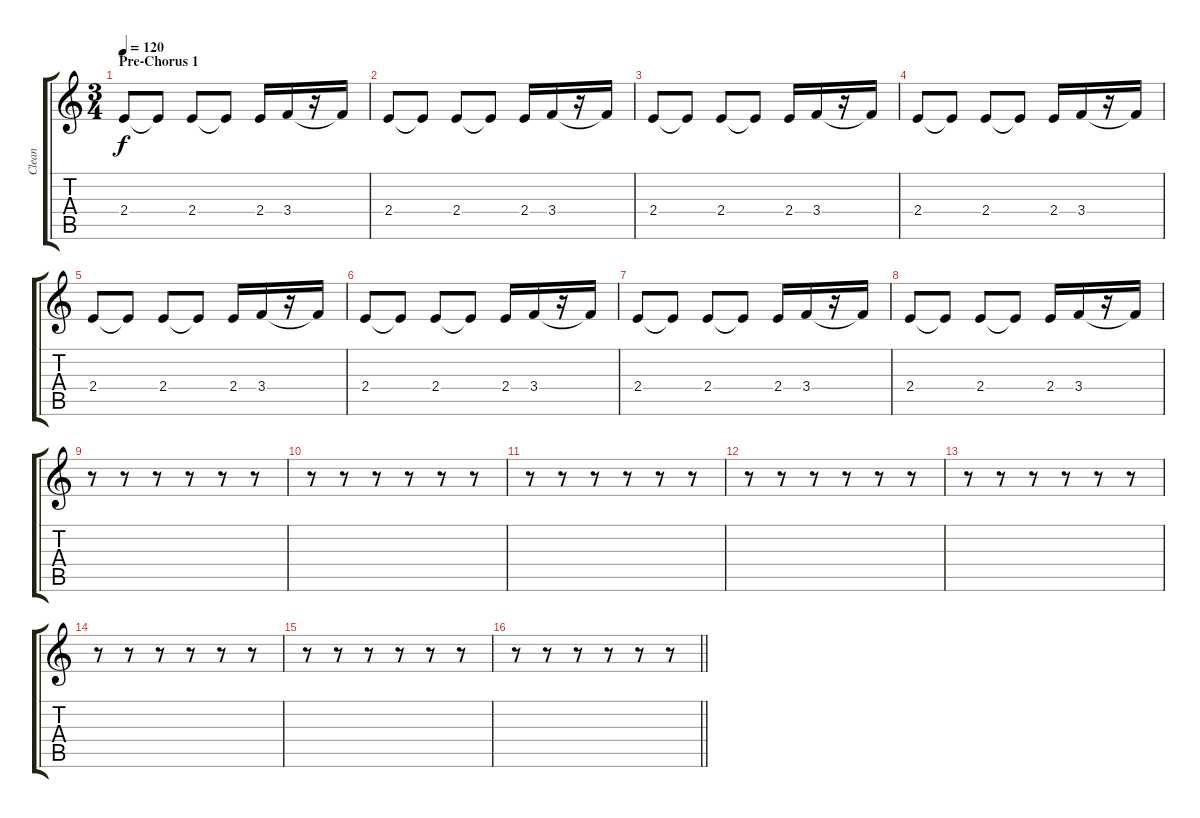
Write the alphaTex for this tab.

\track ("Clean" "Clean") {instrument electricguitarclean}
\staff {score tabs}
\tuning (E4 B3 G3 D3 A2 E2) {hide}
\ts (3 4)
\section ("" "Pre-Chorus 1")
\tempo 120
\clef g2
\ks c
2.4.8{dy f} 2.4{t}.8 2.4.8 2.4{t}.8 2.4.16 3.4.16 r.16 3.4{t}.16 |
2.4.8 2.4{t}.8 2.4.8 2.4{t}.8 2.4.16 3.4.16 r.16 3.4{t}.16 |
2.4.8 2.4{t}.8 2.4.8 2.4{t}.8 2.4.16 3.4.16 r.16 3.4{t}.16 |
2.4.8 2.4{t}.8 2.4.8 2.4{t}.8 2.4.16 3.4.16 r.16 3.4{t}.16 |
2.4.8 2.4{t}.8 2.4.8 2.4{t}.8 2.4.16 3.4.16 r.16 3.4{t}.16 |
2.4.8 2.4{t}.8 2.4.8 2.4{t}.8 2.4.16 3.4.16 r.16 3.4{t}.16 |
2.4.8 2.4{t}.8 2.4.8 2.4{t}.8 2.4.16 3.4.16 r.16 3.4{t}.16 |
2.4.8 2.4{t}.8 2.4.8 2.4{t}.8 2.4.16 3.4.16 r.16 3.4{t}.16 |
r.8 r.8 r.8 r.8 r.8 r.8 |
r.8 r.8 r.8 r.8 r.8 r.8 |
r.8 r.8 r.8 r.8 r.8 r.8 |
r.8 r.8 r.8 r.8 r.8 r.8 |
r.8 r.8 r.8 r.8 r.8 r.8 |
r.8 r.8 r.8 r.8 r.8 r.8 |
r.8 r.8 r.8 r.8 r.8 r.8 |
\barLineRight lightlight
r.8 r.8 r.8 r.8 r.8 r.8
